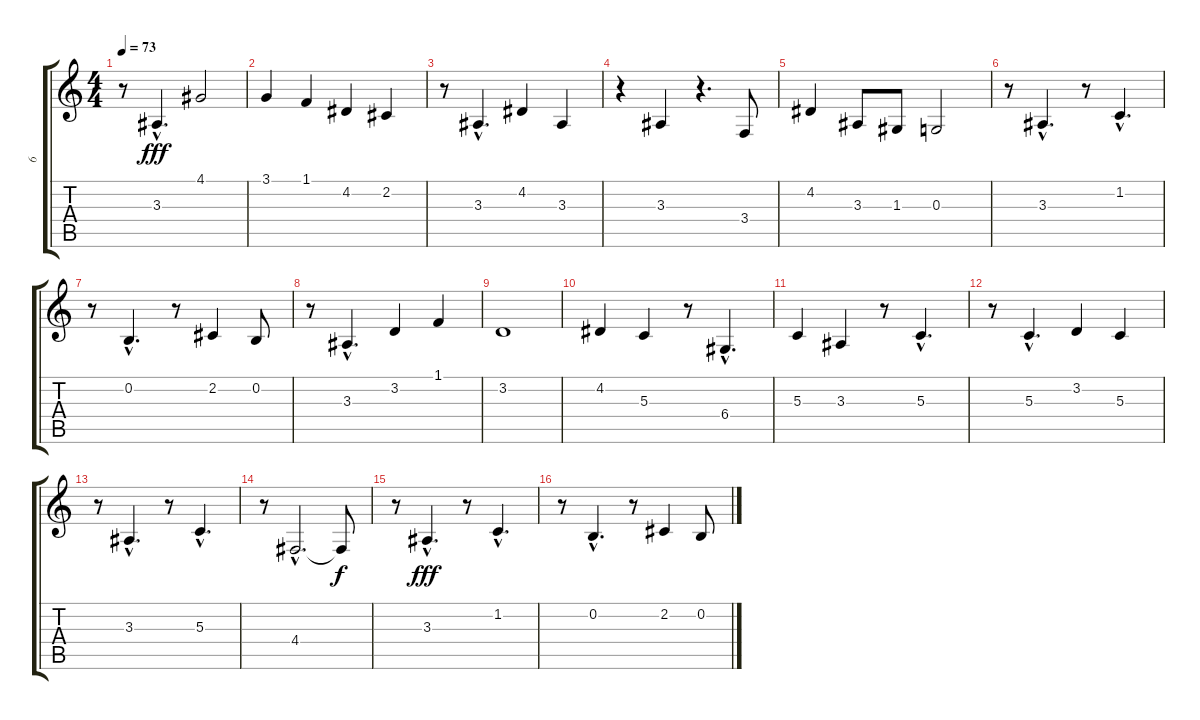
\track ("6" "6") {instrument electricpiano1}
\staff {score tabs}
\tuning (E4 B3 G3 D3 A2 E2) {hide}
\ts (4 4)
\tempo 73
\clef g2
\ks c
r.8{dy fff instrument electricpiano1} 3.3{hac}.4{d} 4.1.2 |
3.1.4 1.1.4 4.2.4 2.2.4 |
r.8 3.3{hac}.4{d} 4.2.4 3.3.4 |
r.4 3.3.4 r.4{d} 3.4.8 |
4.2.4 3.3.8 1.3.8 0.3.2 |
r.8 3.3{hac}.4{d} r.8 1.2{hac}.4{d} |
r.8 0.2{hac}.4{d} r.8 2.2.4 0.2.8 |
r.8 3.3{hac}.4{d} 3.2.4 1.1.4 |
3.2.1 |
4.2.4 5.3.4 r.8 6.4{hac}.4{d} |
5.3.4 3.3.4 r.8 5.3{hac}.4{d} |
r.8 5.3{hac}.4{d} 3.2.4 5.3.4 |
r.8 3.3{hac}.4{d} r.8 5.3{hac}.4{d} |
r.8 4.4{hac}.2{d} 4.4{t}.8{dy f} |
r.8 3.3{hac}.4{d dy fff} r.8 1.2{hac}.4{d} |
r.8 0.2{hac}.4{d} r.8 2.2.4 0.2.8
